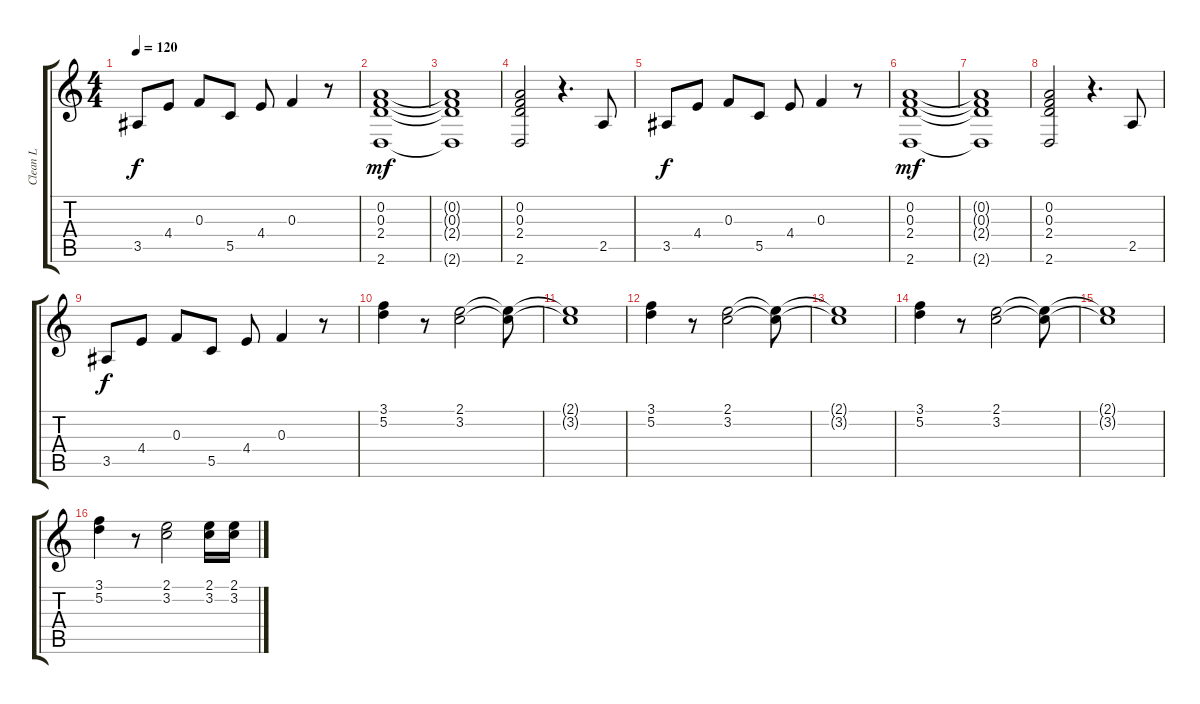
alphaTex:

\track ("Clean L" "Clean L") {instrument acousticguitarsteel}
\staff {score tabs}
\tuning (D4 A3 F3 C3 G2 C2) {hide}
\ts (4 4)
\tempo 120
\clef g2
\ks c
3.5.8{dy f} 4.4.8 0.3.8 5.5.8 4.4.8 0.3.4 r.8 |
(0.2 0.3 2.4 2.6).1{dy mf} |
(0.2{t} 0.3{t} 2.4{t} 2.6{t}).1 |
(0.2 0.3 2.4 2.6).2 r.4{d} 2.5.8 |
3.5.8{dy f} 4.4.8 0.3.8 5.5.8 4.4.8 0.3.4 r.8 |
(0.2 0.3 2.4 2.6).1{dy mf} |
(0.2{t} 0.3{t} 2.4{t} 2.6{t}).1 |
(0.2 0.3 2.4 2.6).2 r.4{d} 2.5.8 |
3.5.8{dy f} 4.4.8 0.3.8 5.5.8 4.4.8 0.3.4 r.8 |
(3.1 5.2).4 r.8 (2.1 3.2).2 (2.1{t} 3.2{t}).8 |
(2.1{t} 3.2{t}).1 |
(3.1 5.2).4 r.8 (2.1 3.2).2 (2.1{t} 3.2{t}).8 |
(2.1{t} 3.2{t}).1 |
(3.1 5.2).4 r.8 (2.1 3.2).2 (2.1{t} 3.2{t}).8 |
(2.1{t} 3.2{t}).1 |
(3.1 5.2).4 r.8 (2.1 3.2).2 (2.1 3.2).16 (2.1 3.2).16
